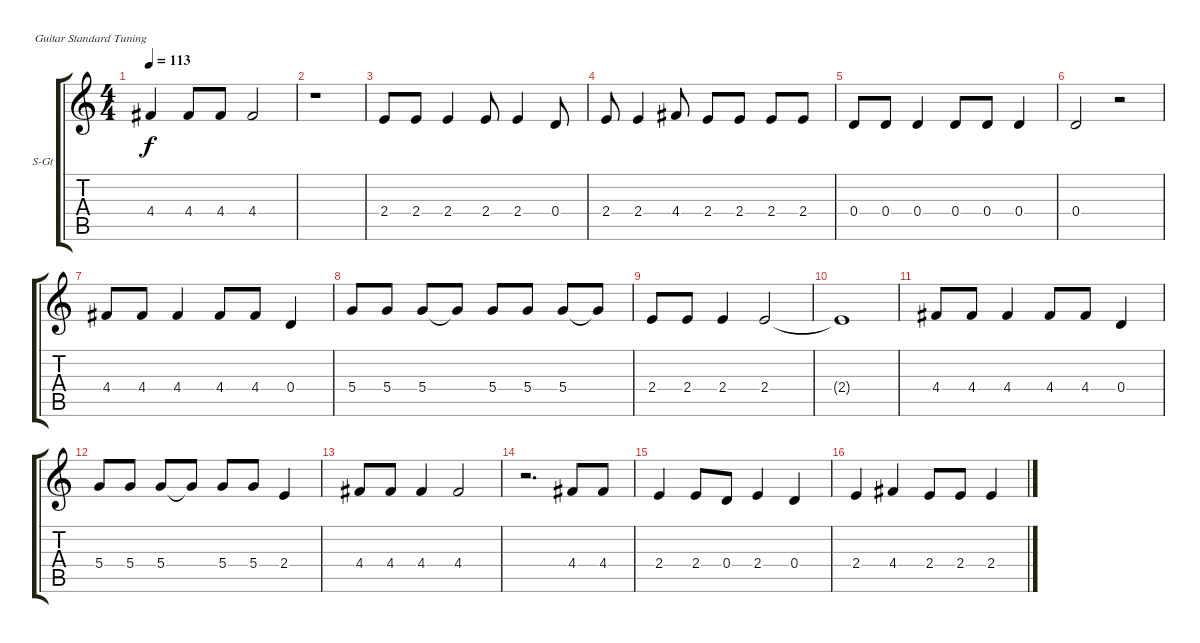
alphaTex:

\defaultSystemsLayout 4
\bracketExtendMode groupsimilarinstruments
\firstSystemTrackNameOrientation horizontal
\otherSystemsTrackNameOrientation horizontal
\track ("В. Бутусов (Вокал: нижняя октава)" "S-Gt") {instrument acousticguitarsteel}
\staff {score tabs}
\tuning (E4 B3 G3 D3 A2 E2)
\ts (4 4)
\tempo 113
\clef g2
\ks c
4.4.4{dy f} 4.4.8 4.4.8 4.4.2 |
r.1 |
2.4.8 2.4.8 2.4.4 2.4.8 2.4.4 0.4.8 |
2.4.8 2.4.4 4.4.8 2.4.8 2.4.8 2.4.8 2.4.8 |
0.4.8 0.4.8 0.4.4 0.4.8 0.4.8 0.4.4 |
0.4.2 r.2 |
4.4.8 4.4.8 4.4.4 4.4.8 4.4.8 0.4.4 |
5.4.8 5.4.8 5.4.8 5.4{t}.8 5.4.8 5.4.8 5.4.8 5.4{t}.8 |
2.4.8 2.4.8 2.4.4 2.4.2 |
2.4{t}.1 |
4.4.8 4.4.8 4.4.4 4.4.8 4.4.8 0.4.4 |
5.4.8 5.4.8 5.4.8 5.4{t}.8 5.4.8 5.4.8 2.4.4 |
4.4.8 4.4.8 4.4.4 4.4.2 |
r.2{d} 4.4.8 4.4.8 |
2.4.4 2.4.8 0.4.8 2.4.4 0.4.4 |
2.4.4 4.4.4 2.4.8 2.4.8 2.4.4
